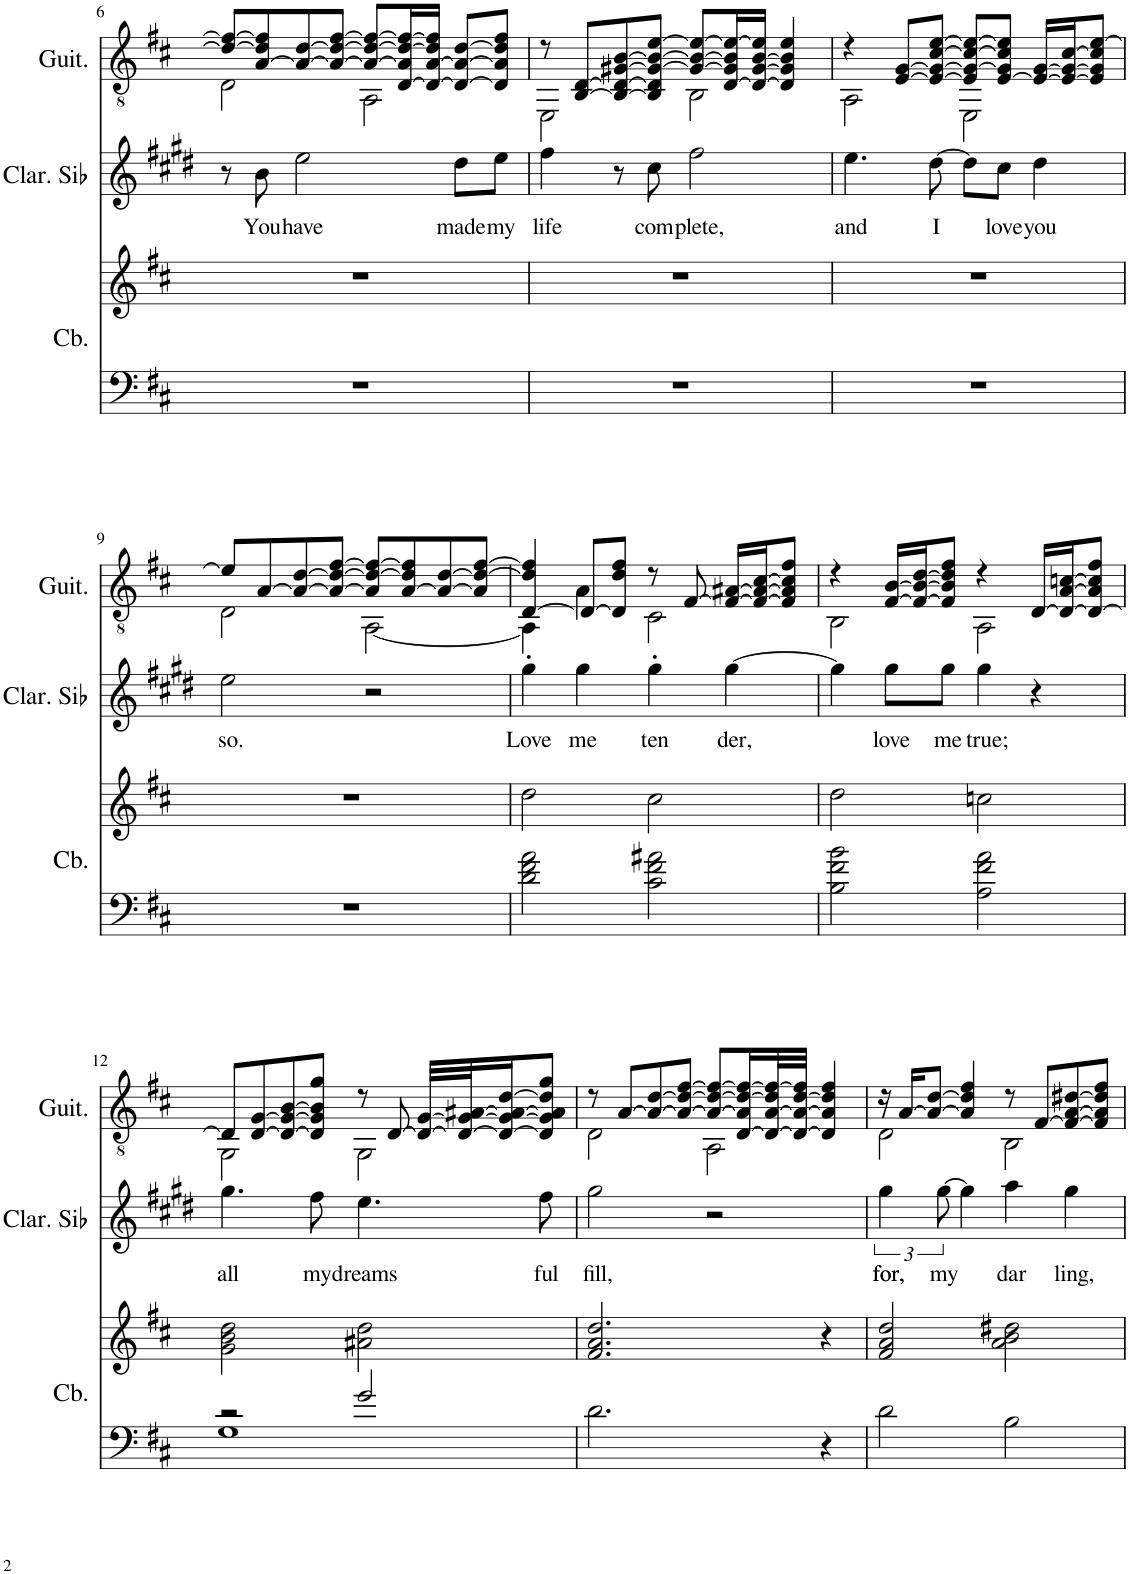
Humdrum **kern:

**kern	**kern	**kern	**text	**kern
*part3	*part3	*part2	*part2	*part1
*staff4	*staff3	*staff2	*staff2	*staff1
*I"Contrebasse	*	*I"Clarinette en Sib	*	*I"Guitare classique, Acoustic Guitar (nylon)
*I'Cb.	*	*I'Clar. Sib	*	*I'Guit.
!!LO:PB:g=z
*clefF4	*clefG2	*clefG2	*	*clefGv2
*Trd7c12	*Trd7c12	*Trd1c2	*	*
*k[f#c#]	*k[f#c#]	*k[f#c#g#d#]	*	*k[f#c#]
*M4/4	*M4/4	*M4/4	*	*M4/4
=6	=6	=6	=6	=6
*	*	*	*	*^
1r	1r	8r	.	8d/_ 8f#/_L	2D\
!	!	!	!LO:LY:b	!	!
.	.	8b\	You	[8A/ 8d/] 8f#/]	.
!	!	!	!LO:LY:b	!	!
.	.	2ee\	have	8A/_ [8d/	.
.	.	.	.	8A/_ 8d/_ [8f#/J	.
.	.	.	.	8A/_ 8d/_ 8f#/_L	2AA\
.	.	.	.	[16D/ 16A/] 16d/_ 16f#/_L	.
.	.	.	.	16D/_ [16A/ 16d/] 16f#/]JJ	.
!	!	!	!LO:LY:b	!	!
.	.	8dd#\L	made	8D/_ 8A/_ [8d/L	.
!	!	!	!LO:LY:b	!	!
.	.	8ee\J	my	8D/] 8A/] 8d/] 8f#/J	.
=7	=7	=7	=7	=7	=7
!	!	!	!LO:LY:b	!	!
1r	1r	4ff#\	life	8r	2EE\
.	.	.	.	[8BB/ [8D/L	.
.	.	8r	.	8BB/_ 8D/_ [8G#X/ [8B/	.
!	!	!	!LO:LY:b	!	!
.	.	8cc#\	com	8BB/] 8D/] 8G#/_ 8B/_ [8e/J	.
!	!	!	!LO:LY:b	!	!
.	.	2ff#\	plete,	8G#/_ 8B/_ 8e/_L	2BB\
.	.	.	.	[16D/ 16G#/] 16B/] 16e/_L	.
.	.	.	.	16D/_ [16G#/ [16B/ 16e/]JJ	.
.	.	.	.	4D/] 4G#/] 4B/] 4e/	.
=8	=8	=8	=8	=8	=8
!	!	!	!LO:LY:b	!	!
1r	1r	4.ee\	and	4r	2AA\
.	.	.	.	[8E/ [8G/L	.
!	!	!	!LO:LY:b	!	!
.	.	[8dd#\	I	8E/_ 8G/_ [8c#/ [8e/J	.
.	.	8dd#\L]	.	8E/] 8G/_ 8c#/_ 8e/_L	2EE\
!	!	!	!LO:LY:b	!	!
.	.	8cc#\J	love	[8E/ 8G/] 8c#/] 8e/]J	.
!	!	!	!LO:LY:b	!	!
.	.	4dd#\	you	16E/_ [16G/LL	.
.	.	.	.	16E/_ 16G/_ [16c#/J	.
.	.	.	.	8E/] 8G/] 8c#/] [8e/J	.
!!LO:LB:g=z	!!
=9	=9	=9	=9	=9	=9
!	!	!	!LO:LY:b	!	!
1r	1r	2ee\	so.	8e/L]	2D\
.	.	.	.	[8A/	.
.	.	.	.	8A/_ [8d/	.
.	.	.	.	8A/_ 8d/_ [8f#/J	.
.	.	2r	.	8A/] 8d/_ 8f#/_L	[2AA\
.	.	.	.	[8A/ 8d/] 8f#/]	.
.	.	.	.	8A/_ [8d/	.
.	.	.	.	8A/] 8d/_ [8f#/J	.
=10	=10	=10	=10	=10	=10
!	!	!	!LO:LY:b	!	!
2d\ 2f#\ 2a\	2dd\	4gg#'\	Love	[4D/ 4d/] 4f#/]	4AA\]
!	!	!	!LO:LY:b	!	!
.	.	4gg#\	me	8D/L_	4A\
.	.	.	.	8D/] 8d/ 8f#/J	.
!	!	!	!LO:LY:b	!	!
2c#\ 2f#\ 2a#X\	2cc#\	4gg#'\	ten	8r	2C#\
.	.	.	.	[8F#/	.
!	!	!	!LO:LY:b	!	!
.	.	[4gg#\	der,	16F#/_ [16A#X/LL	.
.	.	.	.	16F#/_ 16A#/_ [16c#/J	.
.	.	.	.	8F#/] 8A#/] 8c#/] 8f#/J	.
=11	=11	=11	=11	=11	=11
2B\ 2f#\ 2b\	2dd\	4gg#\]	.	4r	2BB\
!	!	!	!LO:LY:b	!	!
.	.	8gg#\L	love	[16F#/ [16B/LL	.
.	.	.	.	16F#/_ 16B/_ [16d/J	.
!	!	!	!LO:LY:b	!	!
.	.	8gg#\J	me	8F#/] 8B/] 8d/] 8f#/J	.
!	!	!	!LO:LY:b	!	!
2A\ 2f#\ 2a\	2ccn\	4gg#\	true;	4r	2AA\
.	.	4r	.	[16D/LL	.
.	.	.	.	16D/_ [16A/ [16cn/J	.
.	.	.	.	8D/_ 8A/] 8c/] 8f#/J	.
!!LO:LB:g=z	!!
=12	=12	=12	=12	=12	=12
*^	*	*	*	*	*
!	!	!	!	!LO:LY:b	!	!
2r	1G	2g\ 2b\ 2dd\	4.gg#\	all	8D/L]	2GG\
.	.	.	.	.	[8D/ [8G/	.
.	.	.	.	.	8D/_ 8G/_ [8B/	.
!	!	!	!	!LO:LY:b	!	!
.	.	.	8ff#\	my	8D/] 8G/] 8B/] 8g/J	.
!	!	!	!	!LO:LY:b	!	!
2g/	.	2a#X\ 2dd\	4.ee\	dreams	8r	2GG\
.	.	.	.	.	[8D/	.
.	.	.	.	.	32D/_ [32G/LLL	.
.	.	.	.	.	32D/_ 32G/_ [32A#X/J	.
.	.	.	.	.	16D/_ 16G/_ 16A#/_ [16d/J	.
!	!	!	!	!LO:LY:b	!	!
.	.	.	8ff#\	ful	8D/] 8G/] 8A#/] 8d/] 8g/J	.
*v	*v	*	*	*	*	*
=13	=13	=13	=13	=13	=13
!	!	!	!LO:LY:b	!	!
2.d\	2.f#/ 2.a/ 2.dd/	2gg#\	fill,	8r	2D\
.	.	.	.	[8A/L	.
.	.	.	.	8A/_ [8d/	.
.	.	.	.	8A/_ 8d/_ [8f#/J	.
.	.	2r	.	8A/_ 8d/_ 8f#/_L	2AA\
.	.	.	.	[16D/ 16A/] 16d/_ 16f#/_L	.
.	.	.	.	32D/_ [32A/ 32d/] 32f#/_L	.
.	.	.	.	32D/_ 32A/_ [32d/ 32f#/]JJJ	.
4r	4r	.	.	4D/] 4A/] 4d/] 4f#/	.
=14	=14	=14	=14	=14	=14
!	!	!	!LO:LY:b	!	!
2d\	2f#/ 2a/ 2dd/	6gg#\	for,	16r	2D\
.	.	.	.	[16A/KL	.
.	.	.	.	8A/_ [8d/J	.
!	!	!	!LO:LY:b	!	!
.	.	[12gg#\	my	.	.
.	.	4gg#\]	.	4A/] 4d/] 4f#/	.
!	!	!	!LO:LY:b	!	!
2B\	2a\ 2b\ 2dd#X\	4aa\	dar	8r	2BB\
.	.	.	.	[8F#/L	.
!	!	!	!LO:LY:b	!	!
.	.	4gg#\	ling,	8F#/_ [8A/ [8d#X/	.
.	.	.	.	8F#/] 8A/] 8d#/] 8f#/J	.
*	*	*	*	*v	*v
=	=	=	=	=
*-	*-	*-	*-	*-
